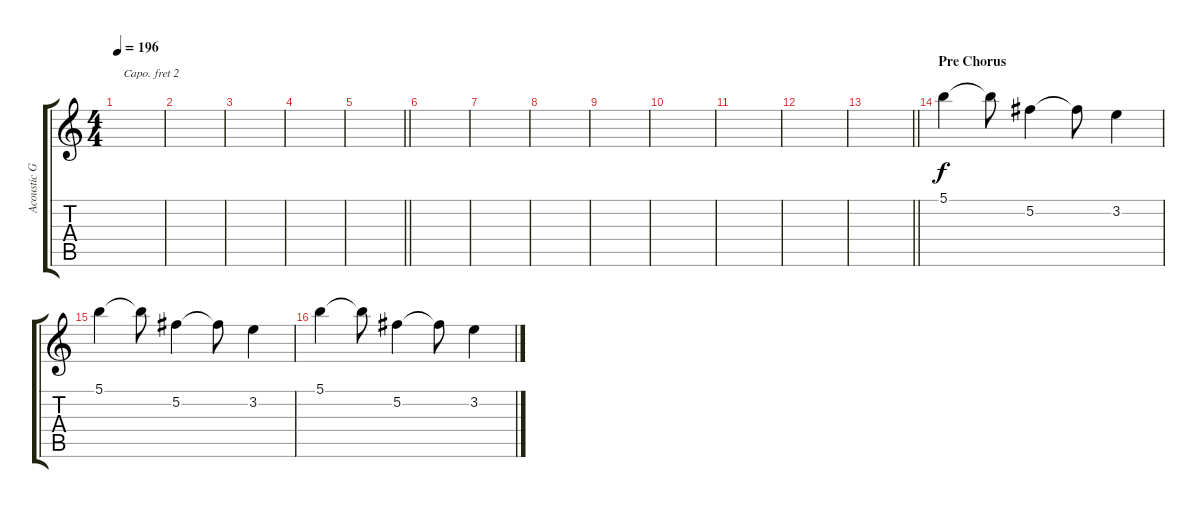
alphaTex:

\track ("Acoustic Guitar  2" "Acoustic G") {instrument acousticguitarsteel}
\staff {score tabs}
\capo 2
\tuning (E4 B3 G3 D3 A2 E2) {hide}
\ts (4 4)
\tempo 196
\clef g2
\ks c
|
|
|
|
\barLineRight lightlight
|
\section ("" "")
|
|
|
|
|
|
|
\barLineRight lightlight
|
\section ("" "Pre Chorus")
5.1.4 5.1{t}.8 5.2.4 5.2{t}.8 3.2.4 |
5.1.4 5.1{t}.8 5.2.4 5.2{t}.8 3.2.4 |
5.1.4 5.1{t}.8 5.2.4 5.2{t}.8 3.2.4
